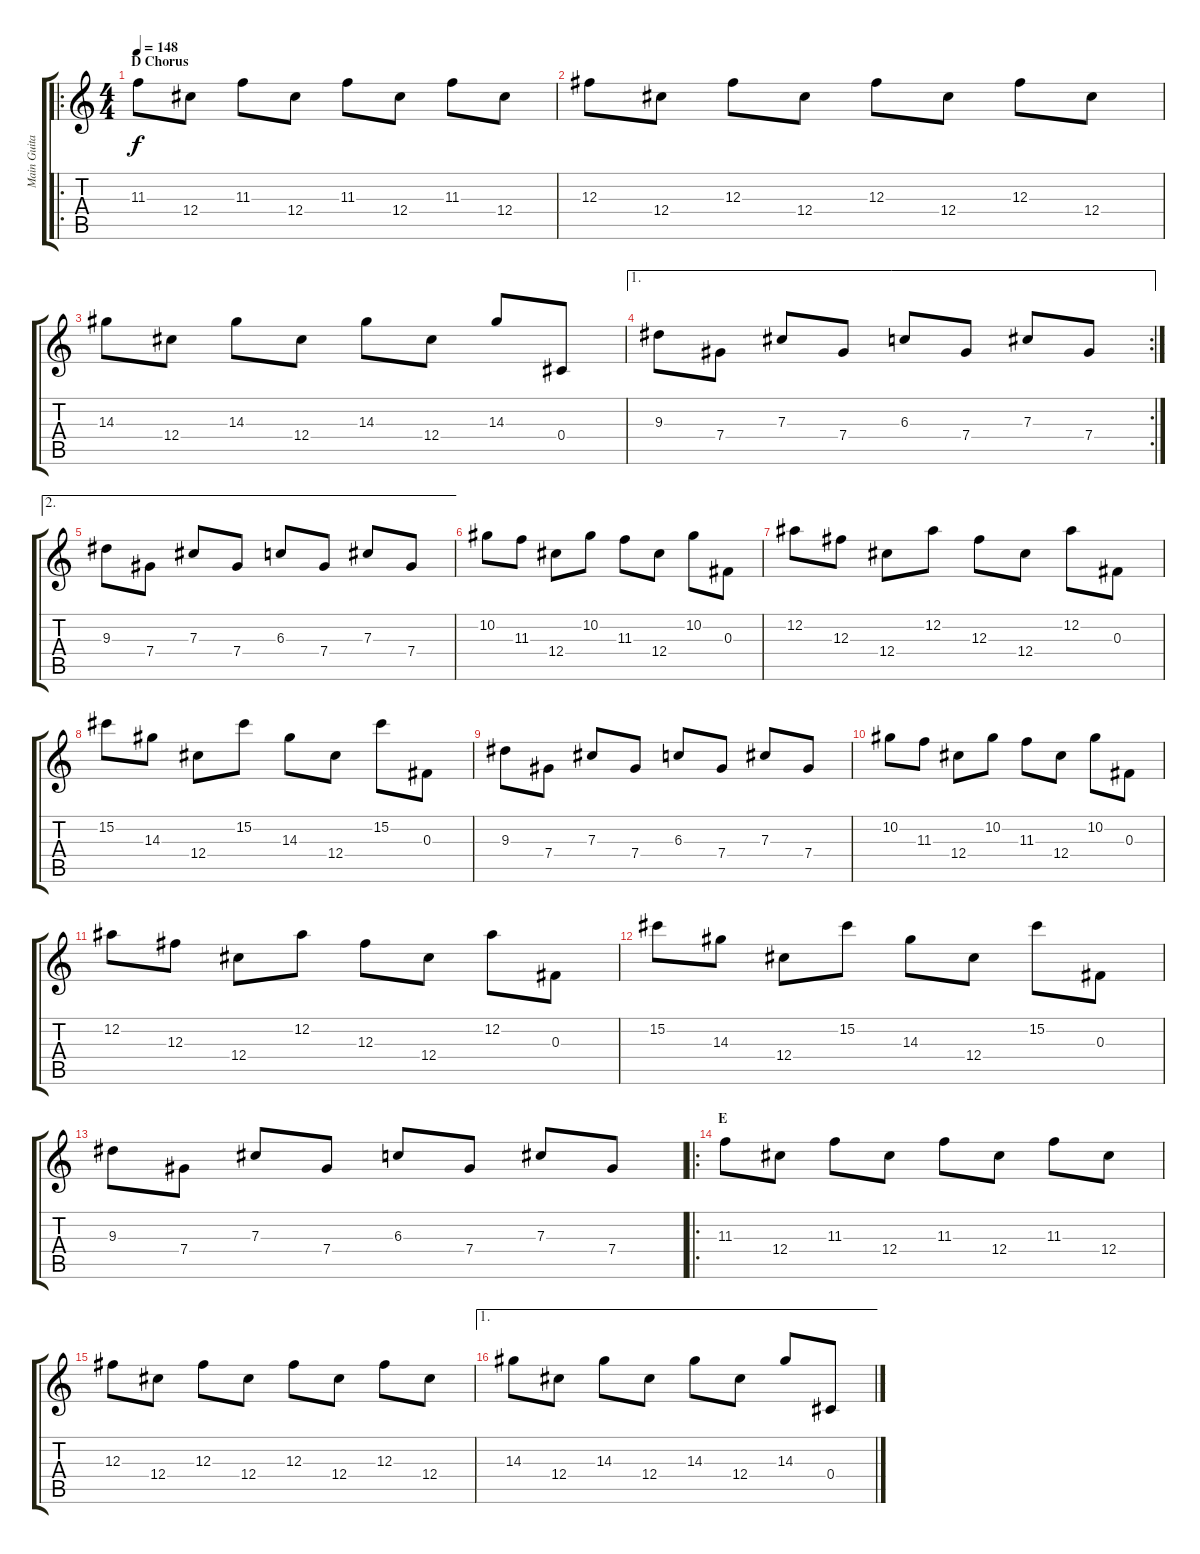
\track ("Main Guitar" "Main Guita") {instrument electricguitarclean}
\staff {score tabs}
\tuning (Eb4 Bb3 Gb3 Db3 Ab2 Eb2) {hide}
\ro
\ts (4 4)
\section ("" "D Chorus")
\tempo 148
\clef g2
\ks c
11.3.8{dy f} 12.4.8 11.3.8 12.4.8 11.3.8 12.4.8 11.3.8 12.4.8 |
12.3.8 12.4.8 12.3.8 12.4.8 12.3.8 12.4.8 12.3.8 12.4.8 |
14.3.8 12.4.8 14.3.8 12.4.8 14.3.8 12.4.8 14.3.8 0.4.8 |
\ae 1
\rc 2
9.3.8 7.4.8 7.3.8 7.4.8 6.3.8 7.4.8 7.3.8 7.4.8 |
\ae 2
9.3.8 7.4.8 7.3.8 7.4.8 6.3.8 7.4.8 7.3.8 7.4.8 |
10.2.8 11.3.8 12.4.8 10.2.8 11.3.8 12.4.8 10.2.8 0.3.8 |
12.2.8 12.3.8 12.4.8 12.2.8 12.3.8 12.4.8 12.2.8 0.3.8 |
15.2.8 14.3.8 12.4.8 15.2.8 14.3.8 12.4.8 15.2.8 0.3.8 |
9.3.8 7.4.8 7.3.8 7.4.8 6.3.8 7.4.8 7.3.8 7.4.8 |
10.2.8 11.3.8 12.4.8 10.2.8 11.3.8 12.4.8 10.2.8 0.3.8 |
12.2.8 12.3.8 12.4.8 12.2.8 12.3.8 12.4.8 12.2.8 0.3.8 |
15.2.8 14.3.8 12.4.8 15.2.8 14.3.8 12.4.8 15.2.8 0.3.8 |
9.3.8 7.4.8 7.3.8 7.4.8 6.3.8 7.4.8 7.3.8 7.4.8 |
\ro
\section ("" "E ")
11.3.8 12.4.8 11.3.8 12.4.8 11.3.8 12.4.8 11.3.8 12.4.8 |
12.3.8 12.4.8 12.3.8 12.4.8 12.3.8 12.4.8 12.3.8 12.4.8 |
\ae 1
14.3.8 12.4.8 14.3.8 12.4.8 14.3.8 12.4.8 14.3.8 0.4.8
